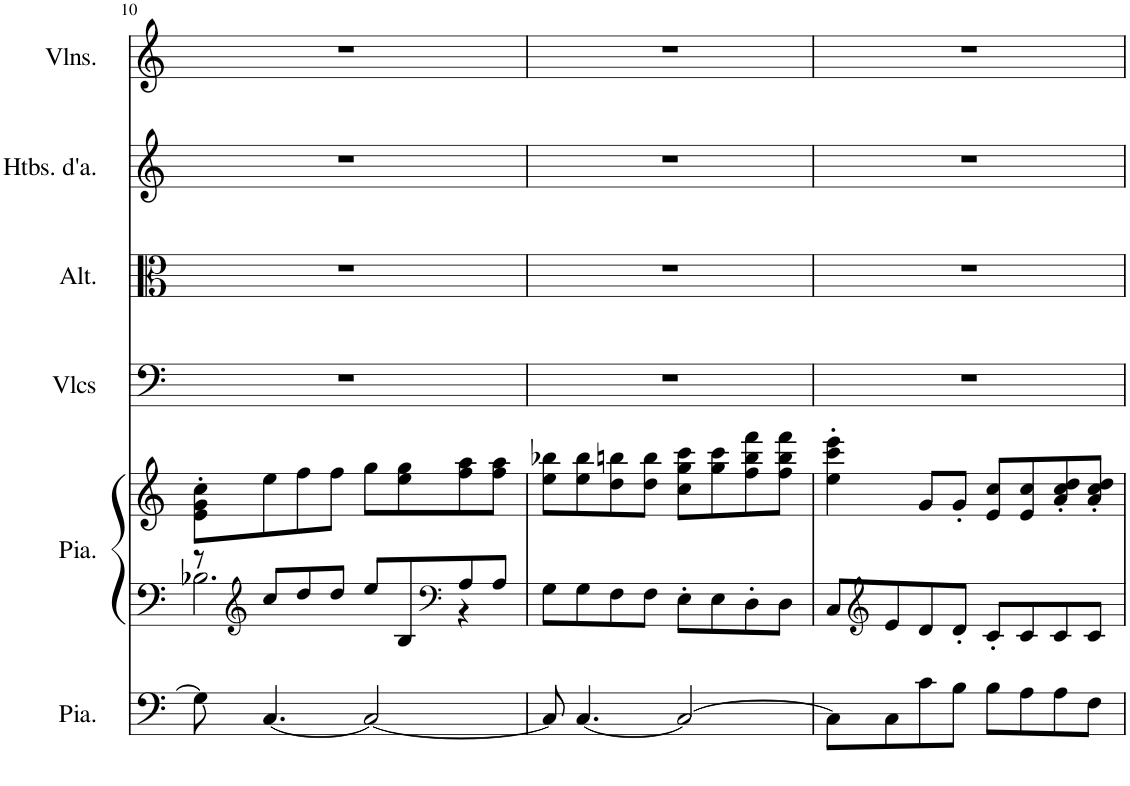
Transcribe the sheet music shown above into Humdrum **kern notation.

**kern	**kern	**kern	**kern	**kern	**kern	**kern
*part6	*part5	*part5	*part4	*part3	*part2	*part1
*staff7	*staff6	*staff5	*staff4	*staff3	*staff2	*staff1
*I"Piano, Pedals	*I"Piano, Organ	*	*I"Violoncelles, Bass	*I"Altos, Tenor	*I"Hautbois d'amour, Alto	*I"Violons, Soprano
*I'Pia.	*I'Pia.	*	*I'Vlcs	*I'Alt.	*I'Htbs. d'a.	*I'Vlns.
!!LO:PB:g=z
*clefF4	*clefF4	*clefG2	*clefF4	*clefC3	*clefG2	*clefG2
*	*	*	*	*	*Trd2c3	*
*k[]	*k[]	*k[]	*k[]	*k[]	*k[]	*k[]
*M4/4	*M4/4	*M4/4	*M4/4	*M4/4	*M4/4	*M4/4
=10	=10	=10	=10	=10	=10	=10
*	*^	*	*	*	*	*
8G\]	8r	2.B-X\	8e\' 8g\' 8cc\'L	1r	1r	1r	1r
*	*clefG2	*	*	*	*	*	*
[4.C/	8cc/L	.	8ee\	.	.	.	.
.	8dd/	.	8ff\	.	.	.	.
.	8dd/J	.	8ff\J	.	.	.	.
2C/_	8ee/L	.	8gg\L	.	.	.	.
.	8B-/	.	8ee\ 8gg\	.	.	.	.
*	*clefF4	*	*	*	*	*	*
.	8A/	4r	8ff\ 8aa\	.	.	.	.
.	8A/J	.	8ff\ 8aa\J	.	.	.	.
*	*v	*v	*	*	*	*	*
=11	=11	=11	=11	=11	=11	=11
8C/]	8G\L	8ee\ 8bb-X\L	1r	1r	1r	1r
[4.C/	8G\	8ee\ 8bb-\	.	.	.	.
.	8F\	8dd\ 8bbn\	.	.	.	.
.	8F\J	8dd\ 8bb\J	.	.	.	.
2C/_	8E'\L	8cc\ 8gg\ 8ccc\L	.	.	.	.
.	8E\	8gg\ 8ccc\	.	.	.	.
.	8D'\	8ff\ 8bb\ 8fff\	.	.	.	.
.	8D\J	8ff\ 8bb\ 8fff\J	.	.	.	.
=12	=12	=12	=12	=12	=12	=12
8C\L]	8C/L	4ee\' 4ccc\' 4eee\'	1r	1r	1r	1r
*	*clefG2	*	*	*	*	*
8C\	8e/	.	.	.	.	.
8c\	8d/	8g/L	.	.	.	.
8B\J	8d'/J	8g'/J	.	.	.	.
8B\L	8c'/L	8e/ 8cc/L	.	.	.	.
8A\	8c/	8e/ 8cc/	.	.	.	.
8A\	8c/	8a/' 8cc/' 8dd/'	.	.	.	.
8F\J	8c/J	8a/' 8cc/' 8dd/'J	.	.	.	.
=	=	=	=	=	=	=
*-	*-	*-	*-	*-	*-	*-
